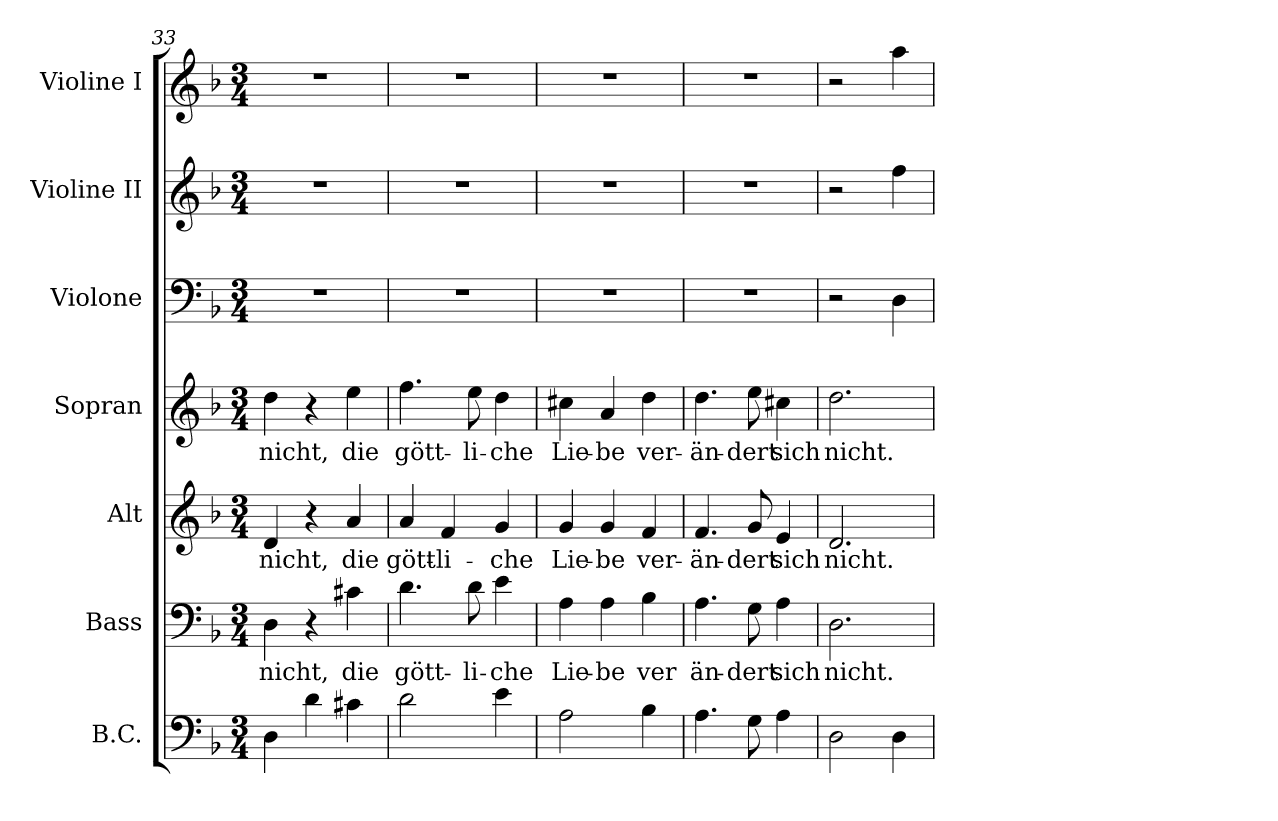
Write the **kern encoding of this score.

**kern	**kern	**text	**kern	**text	**kern	**text	**kern	**kern	**kern
*part7	*part6	*part6	*part5	*part5	*part4	*part4	*part3	*part2	*part1
*staff7	*staff6	*staff6	*staff5	*staff5	*staff4	*staff4	*staff3	*staff2	*staff1
*I"B.C.	*I"Bass	*	*I"Alt	*	*I"Sopran	*	*I"Violone	*I"Violine II	*I"Violine I
*	*I'B.	*	*I'A.	*	*I'S.	*	*	*I'Vln. II	*I'Vln. I
*clefF4	*clefF4	*	*clefG2	*	*clefG2	*	*clefF4	*clefG2	*clefG2
*k[b-]	*k[b-]	*	*k[b-]	*	*k[b-]	*	*k[b-]	*k[b-]	*k[b-]
*F:	*F:	*	*F:	*	*F:	*	*F:	*F:	*F:
*M3/4	*M3/4	*	*M3/4	*	*M3/4	*	*M3/4	*M3/4	*M3/4
=33	=33	=33	=33	=33	=33	=33	=33	=33	=33
!	!	!LO:LY:b:color=#000000	!	!	!	!	!	!	!
!	!	!	!	!LO:LY:b:color=#000000	!	!	!	!	!
!	!	!	!	!	!	!LO:LY:b:color=#000000	!LO:N:vis=1	!LO:N:vis=1	!LO:N:vis=1
4Di\	4Di\	nicht,	4di/	nicht,	4ddi\	nicht,	2.r	2.r	2.r
4di\	4r	.	4r	.	4r	.	.	.	.
!	!	!LO:LY:b:color=#000000	!	!	!	!	!	!	!
!	!	!	!	!LO:LY:b:color=#000000	!	!	!	!	!
!	!	!	!	!	!	!LO:LY:b:color=#000000	!	!	!
4c#Xi\	4c#Xi\	die	4ai/	die	4eei\	die	.	.	.
=34	=34	=34	=34	=34	=34	=34	=34	=34	=34
!	!	!LO:LY:b:color=#000000	!	!	!	!	!	!	!
!	!	!	!	!LO:LY:b:color=#000000	!	!	!	!	!
!	!	!	!	!	!	!LO:LY:b:color=#000000	!LO:N:vis=1	!LO:N:vis=1	!LO:N:vis=1
2di\	4.di\	gött-	4ai/	gött-	4.ffi\	gött-	2.r	2.r	2.r
!	!	!	!	!LO:LY:b:color=#000000	!	!	!	!	!
.	.	.	4fi/	-li-	.	.	.	.	.
!	!	!LO:LY:b:color=#000000	!	!	!	!	!	!	!
!	!	!	!	!	!	!LO:LY:b:color=#000000	!	!	!
.	8di\	-li-	.	.	8eei\	-li-	.	.	.
!	!	!LO:LY:b:color=#000000	!	!	!	!	!	!	!
!	!	!	!	!LO:LY:b:color=#000000	!	!	!	!	!
!	!	!	!	!	!	!LO:LY:b:color=#000000	!	!	!
4ei\	4ei\	-che	4gi/	-che	4ddi\	-che	.	.	.
=35	=35	=35	=35	=35	=35	=35	=35	=35	=35
!	!	!LO:LY:b:color=#000000	!	!	!	!	!	!	!
!	!	!	!	!LO:LY:b:color=#000000	!	!	!	!	!
!	!	!	!	!	!	!LO:LY:b:color=#000000	!LO:N:vis=1	!LO:N:vis=1	!LO:N:vis=1
2Ai\	4Ai\	Lie-	4gi/	Lie-	4cc#Xi\	Lie-	2.r	2.r	2.r
!	!	!LO:LY:b:color=#000000	!	!	!	!	!	!	!
!	!	!	!	!LO:LY:b:color=#000000	!	!	!	!	!
!	!	!	!	!	!	!LO:LY:b:color=#000000	!	!	!
.	4Ai\	-be	4gi/	-be	4ai/	-be	.	.	.
!	!	!LO:LY:b:color=#000000	!	!	!	!	!	!	!
!	!	!	!	!LO:LY:b:color=#000000	!	!	!	!	!
!	!	!	!	!	!	!LO:LY:b:color=#000000	!	!	!
4B-i\	4B-i\	ver	4fi/	ver-	4ddi\	ver-	.	.	.
=36	=36	=36	=36	=36	=36	=36	=36	=36	=36
!	!	!LO:LY:b:color=#000000	!	!	!	!	!	!	!
!	!	!	!	!LO:LY:b:color=#000000	!	!	!	!	!
!	!	!	!	!	!	!LO:LY:b:color=#000000	!LO:N:vis=1	!LO:N:vis=1	!LO:N:vis=1
4.Ai\	4.Ai\	än-	4.fi/	-än-	4.ddi\	-än-	2.r	2.r	2.r
!	!	!LO:LY:b:color=#000000	!	!	!	!	!	!	!
!	!	!	!	!LO:LY:b:color=#000000	!	!	!	!	!
!	!	!	!	!	!	!LO:LY:b:color=#000000	!	!	!
8Gi\	8Gi\	-dert	8gi/	-dert	8eei\	-dert	.	.	.
!	!	!LO:LY:b:color=#000000	!	!	!	!	!	!	!
!	!	!	!	!LO:LY:b:color=#000000	!	!	!	!	!
!	!	!	!	!	!	!LO:LY:b:color=#000000	!	!	!
4Ai\	4Ai\	sich	4ei/	sich	4cc#Xi\	sich	.	.	.
=37	=37	=37	=37	=37	=37	=37	=37	=37	=37
!	!	!LO:LY:b:color=#000000	!	!	!	!	!	!	!
!	!	!	!	!LO:LY:b:color=#000000	!	!	!	!	!
!	!	!	!	!	!	!LO:LY:b:color=#000000	!	!	!
2Di\	2.Di\	nicht.	2.di/	nicht.	2.ddi\	nicht.	2r	2r	2r
4Di\	.	.	.	.	.	.	4Di\	4ffi\	4aai\
=	=	=	=	=	=	=	=	=	=
*-	*-	*-	*-	*-	*-	*-	*-	*-	*-
